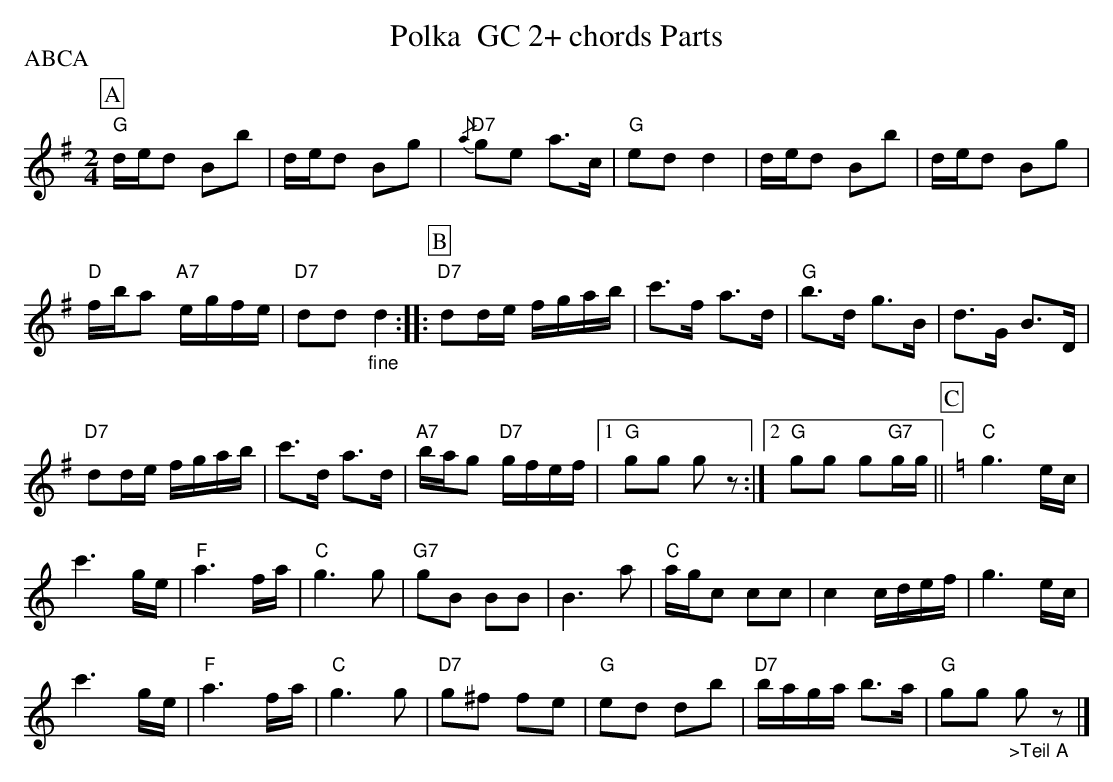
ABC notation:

X:1
T:Polka  GC 2+ chords Parts
P:ABCA
M:2/4
L:1/16
K:Gmaj%%MIDI gchordon
[P:A] "G"ded2 B2b2 | ded2 B2g2 | "D7"{/a}g2e2 a3c | "G"e2d2d4 | ded2 B2b2 | ded2 B2g2 |
"D"fba2 "A7"egfe | "D7"d2d2"_fine"d4 ::[P:B] "D7"d2de fgab | c'3f a3d | "G"b3d g3B | d3G B3D |
"D7"d2de fgab | c'3d a3d | "A7"bag2 "D7"gfef |1 "G"g2g2 g2z2 :|2 "G"g2g2 g2"G7"gg || [P:C] [K:Cmaj] "C"g6ec |
c'6ge | "F"a6fa | "C"g6g2 | "G7"g2B2 B2B2 | B6a2 | "C"agc2 c2c2 | c4 cdef | g6ec |
c'6ge | "F"a6fa | "C"g6g2 | "D7"g2^f2 f2e2 | "G"e2d2 d2b2 | "D7"baga b3a | "G"g2g2 "_>Teil A"g2z2 |]
